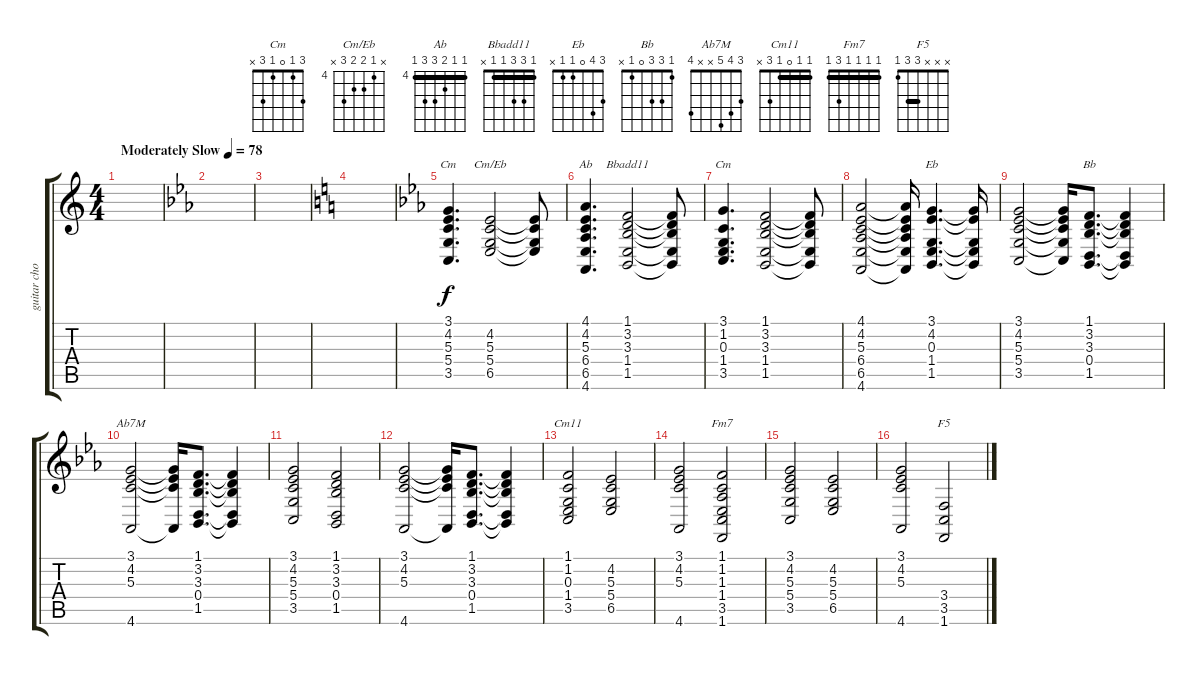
\track ("guitar chords/synth" "guitar cho") {instrument synthstrings1}
\staff {score tabs}
\tuning (E4 B3 G3 D3 A2 E2) {hide}
\chord ("Cm" 3 4 5 5 3 x) {barre 3}
\chord ("Cm/Eb" x 4 5 5 6 x) {firstfret 4}
\chord ("Ab" 4 4 5 6 6 4) {firstfret 4 barre 4}
\chord ("Bbadd11" 1 3 3 1 1 x) {barre 1}
\chord ("Cm" 3 1 0 1 3 x)
\chord ("Eb" 3 4 0 1 1 x)
\chord ("Bb" 1 3 3 0 1 x)
\chord ("Ab7M" 3 4 5 x x 4)
\chord ("Cm11" 1 1 0 1 3 x) {barre 1}
\chord ("Fm7" 1 1 1 1 3 1) {barre 1}
\chord ("F5" x x x 3 3 1) {barre 3}
\ts (4 4)
\tempo (78 "Moderately Slow")
\clef g2
\ks c
|
\ks cminor
|
|
\ks c
|
\ks cminor
(3.1 4.2 5.3 5.4 3.5).4{d ch "Cm"} (4.2 5.3 5.4 6.5).2{ch "Cm/Eb"} (4.2{t} 5.3{t} 5.4{t} 6.5{t}).8 |
(4.1 4.2 5.3 6.4 6.5 4.6).4{d ch "Ab"} (1.1 3.2 3.3 1.4 1.5).2{ch "Bbadd11"} (1.1{t} 3.2{t} 3.3{t} 1.4{t} 1.5{t}).8 |
(3.1 1.2 0.3 1.4 3.5).4{d ch "Cm"} (1.1 3.2 3.3 1.4 1.5).2 (1.1{t} 3.2{t} 3.3{t} 1.4{t} 1.5{t}).8 |
(4.1 4.2 5.3 6.4 6.5 4.6).2 (4.1{t} 4.2{t} 5.3{t} 6.4{t} 6.5{t} 4.6{t}).16 (3.1 4.2 0.3 1.4 1.5).4{d ch "Eb"} (3.1{t} 4.2{t} 0.3{t} 1.4{t} 1.5{t}).16 |
(3.1 4.2 5.3 5.4 3.5).2 (3.1{t} 4.2{t} 5.3{t} 5.4{t} 3.5{t}).16 (1.1 3.2 3.3 0.4 1.5).8{d ch "Bb"} (1.1{t} 3.2{t} 3.3{t} 0.4{t} 1.5{t}).4 |
(3.1 4.2 5.3 4.6).2{ch "Ab7M"} (3.1{t} 4.2{t} 5.3{t} 4.6{t}).16 (1.1 3.2 3.3 0.4 1.5).8{d} (1.1{t} 3.2{t} 3.3{t} 0.4{t} 1.5{t}).4 |
(3.1 4.2 5.3 5.4 3.5).2 (1.1 3.2 3.3 0.4 1.5).2 |
(3.1 4.2 5.3 4.6).2 (3.1{t} 4.2{t} 5.3{t} 4.6{t}).16 (1.1 3.2 3.3 0.4 1.5).8{d} (1.1{t} 3.2{t} 3.3{t} 0.4{t} 1.5{t}).4 |
(1.1 1.2 0.3 1.4 3.5).2{ch "Cm11"} (4.2 5.3 5.4 6.5).2 |
(3.1 4.2 5.3 4.6).2 (1.1 1.2 1.3 1.4 3.5 1.6).2{ch "Fm7"} |
(3.1 4.2 5.3 5.4 3.5).2 (4.2 5.3 5.4 6.5).2 |
(3.1 4.2 5.3 4.6).2 (3.4 3.5 1.6).2{ch "F5"}
